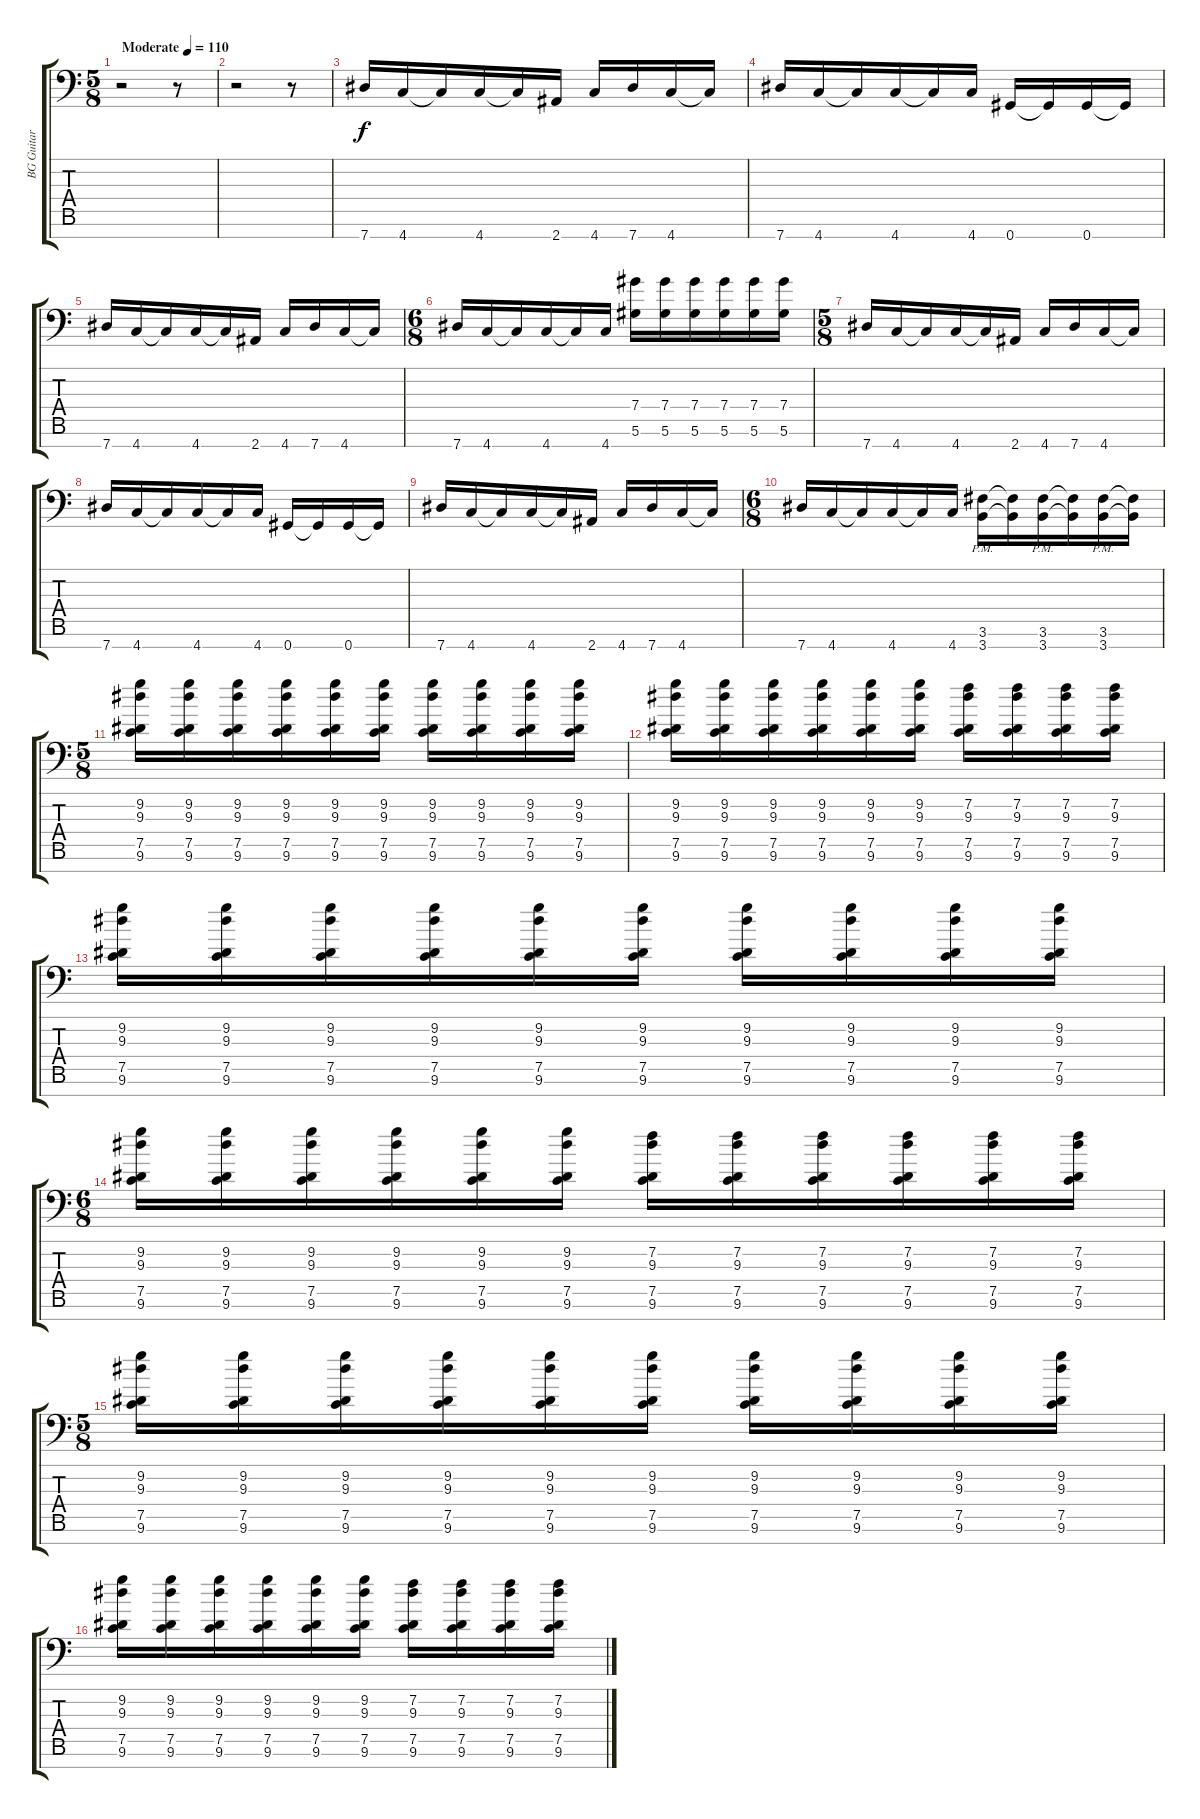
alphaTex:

\track ("BG Guitar" "BG Guitar") {instrument distortionguitar}
\staff {score tabs}
\tuning (Eb4 Bb3 Gb3 Db3 Ab2 Eb2 Ab1) {hide}
\ts (5 8)
\tempo (110 "Moderate")
\clef f4
\ks c
r.2{dy f instrument distortionguitar} r.8 |
r.2 r.8 |
7.7.16 4.7.16 4.7{t}.16 4.7.16 4.7{t}.16 2.7.16 4.7.16 7.7.16 4.7.16 4.7{t}.16 |
7.7.16 4.7.16 4.7{t}.16 4.7.16 4.7{t}.16 4.7.16 0.7.16 0.7{t}.16 0.7.16 0.7{t}.16 |
7.7.16 4.7.16 4.7{t}.16 4.7.16 4.7{t}.16 2.7.16 4.7.16 7.7.16 4.7.16 4.7{t}.16 |
\ts (6 8)
7.7.16 4.7.16 4.7{t}.16 4.7.16 4.7{t}.16 4.7.16 (7.4 5.6).16 (7.4 5.6).16 (7.4 5.6).16 (7.4 5.6).16 (7.4 5.6).16 (7.4 5.6).16 |
\ts (5 8)
7.7.16 4.7.16 4.7{t}.16 4.7.16 4.7{t}.16 2.7.16 4.7.16 7.7.16 4.7.16 4.7{t}.16 |
7.7.16 4.7.16 4.7{t}.16 4.7.16 4.7{t}.16 4.7.16 0.7.16 0.7{t}.16 0.7.16 0.7{t}.16 |
7.7.16 4.7.16 4.7{t}.16 4.7.16 4.7{t}.16 2.7.16 4.7.16 7.7.16 4.7.16 4.7{t}.16 |
\ts (6 8)
7.7.16 4.7.16 4.7{t}.16 4.7.16 4.7{t}.16 4.7.16 (3.6{pm} 3.7{pm}).16 (3.6{t} 3.7{t}).16 (3.6{pm} 3.7{pm}).16 (3.6{t} 3.7{t}).16 (3.6{pm} 3.7{pm}).16 (3.6{t} 3.7{t}).16 |
\ts (5 8)
(9.2 9.3 7.5 9.6).16 (9.2 9.3 7.5 9.6).16 (9.2 9.3 7.5 9.6).16 (9.2 9.3 7.5 9.6).16 (9.2 9.3 7.5 9.6).16 (9.2 9.3 7.5 9.6).16 (9.2 9.3 7.5 9.6).16 (9.2 9.3 7.5 9.6).16 (9.2 9.3 7.5 9.6).16 (9.2 9.3 7.5 9.6).16 |
(9.2 9.3 7.5 9.6).16 (9.2 9.3 7.5 9.6).16 (9.2 9.3 7.5 9.6).16 (9.2 9.3 7.5 9.6).16 (9.2 9.3 7.5 9.6).16 (9.2 9.3 7.5 9.6).16 (7.2 9.3 7.5 9.6).16 (7.2 9.3 7.5 9.6).16 (7.2 9.3 7.5 9.6).16 (7.2 9.3 7.5 9.6).16 |
(9.2 9.3 7.5 9.6).16 (9.2 9.3 7.5 9.6).16 (9.2 9.3 7.5 9.6).16 (9.2 9.3 7.5 9.6).16 (9.2 9.3 7.5 9.6).16 (9.2 9.3 7.5 9.6).16 (9.2 9.3 7.5 9.6).16 (9.2 9.3 7.5 9.6).16 (9.2 9.3 7.5 9.6).16 (9.2 9.3 7.5 9.6).16 |
\ts (6 8)
(9.2 9.3 7.5 9.6).16 (9.2 9.3 7.5 9.6).16 (9.2 9.3 7.5 9.6).16 (9.2 9.3 7.5 9.6).16 (9.2 9.3 7.5 9.6).16 (9.2 9.3 7.5 9.6).16 (7.2 9.3 7.5 9.6).16 (7.2 9.3 7.5 9.6).16 (7.2 9.3 7.5 9.6).16 (7.2 9.3 7.5 9.6).16 (7.2 9.3 7.5 9.6).16 (7.2 9.3 7.5 9.6).16 |
\ts (5 8)
(9.2 9.3 7.5 9.6).16 (9.2 9.3 7.5 9.6).16 (9.2 9.3 7.5 9.6).16 (9.2 9.3 7.5 9.6).16 (9.2 9.3 7.5 9.6).16 (9.2 9.3 7.5 9.6).16 (9.2 9.3 7.5 9.6).16 (9.2 9.3 7.5 9.6).16 (9.2 9.3 7.5 9.6).16 (9.2 9.3 7.5 9.6).16 |
(9.2 9.3 7.5 9.6).16 (9.2 9.3 7.5 9.6).16 (9.2 9.3 7.5 9.6).16 (9.2 9.3 7.5 9.6).16 (9.2 9.3 7.5 9.6).16 (9.2 9.3 7.5 9.6).16 (7.2 9.3 7.5 9.6).16 (7.2 9.3 7.5 9.6).16 (7.2 9.3 7.5 9.6).16 (7.2 9.3 7.5 9.6).16
